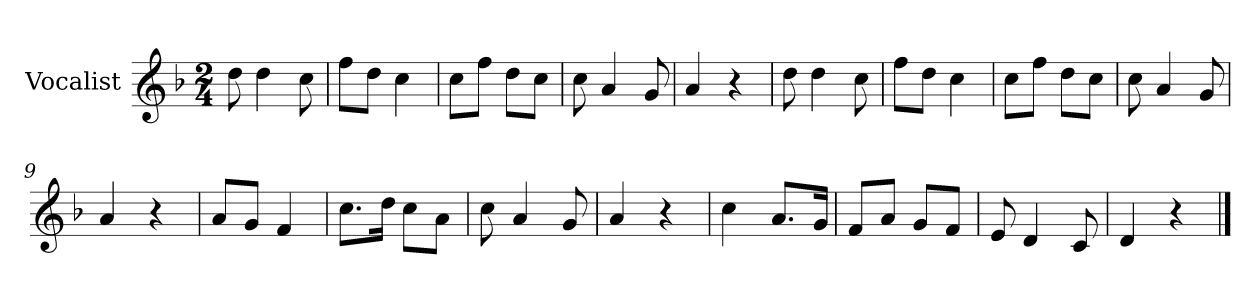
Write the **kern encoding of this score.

**kern
*part1
*staff1
*I"Vocalist
*k[b-]
*F:
*M2/4
=
8dd
4dd
8cc
=1
8ffL
8ddJ
4cc
=2
8ccL
8ffJ
8ddL
8ccJ
=3
8cc
4a
8g
=4
4a
4r
=5
8dd
4dd
8cc
=6
8ffL
8ddJ
4cc
=7
8ccL
8ffJ
8ddL
8ccJ
=8
8cc
4a
8g
=9
4a
4r
=10
8aL
8gJ
4f
=11
8.ccL
16ddJk
8ccL
8aJ
=12
8cc
4a
8g
=13
4a
4r
=14
4cc
8.aL
16gJk
=15
8fL
8aJ
8gL
8fJ
=16
8e
4d
8c
=17
4d
4r
==
*-
